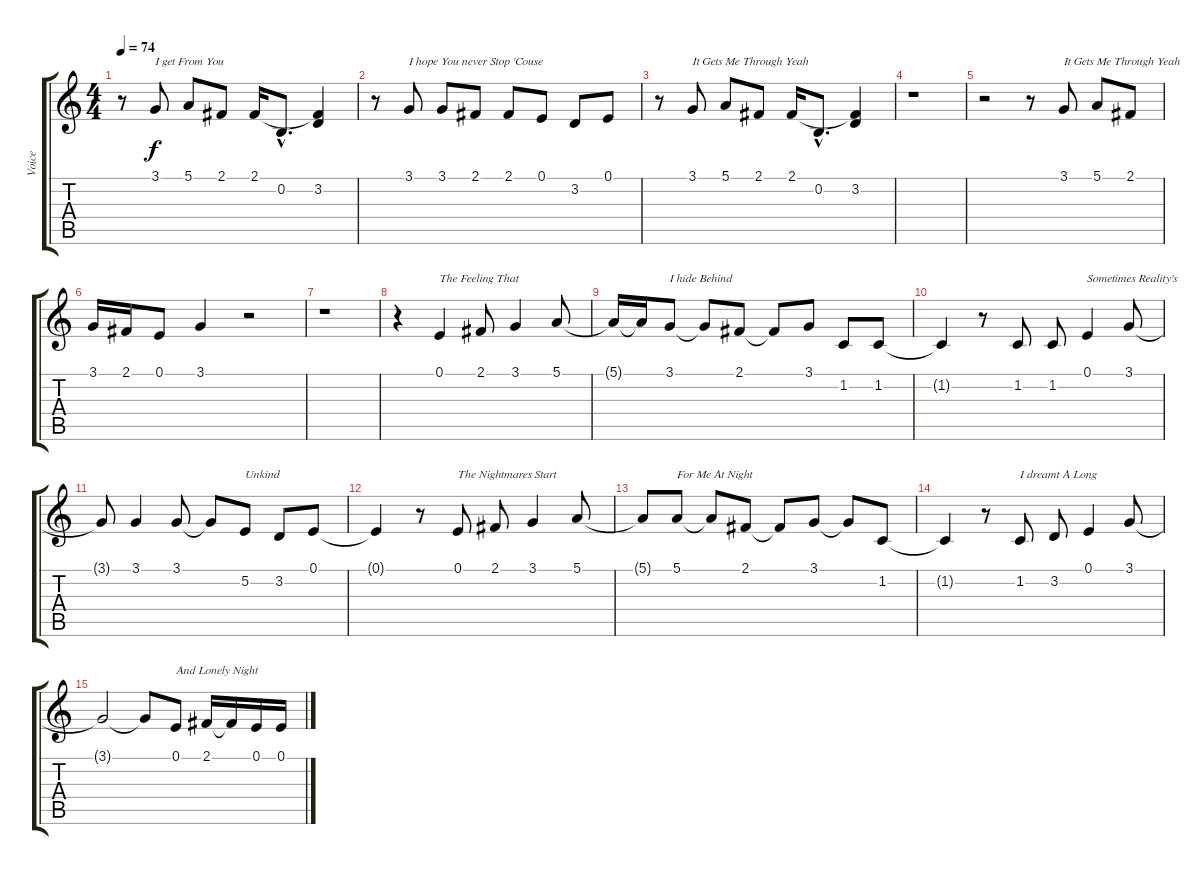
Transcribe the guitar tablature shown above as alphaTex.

\track ("Voice" "Voice") {instrument altosax}
\staff {score tabs}
\tuning (E4 B3 G3 D3 A2 E2) {hide}
\ts (4 4)
\tempo 74
\clef g2
\ks c
r.8{dy f} 3.1.8{txt "I get From You"} 5.1.8 2.1.8 2.1.16 0.2{hac}.8{d} (2.1{t} 3.2).4 |
r.8 3.1.8{txt "I hope You never Stop 'Couse"} 3.1.8 2.1.8 2.1.8 0.1.8 3.2.8 0.1.8 |
r.8 3.1.8{txt "It Gets Me Through Yeah"} 5.1.8 2.1.8 2.1.16 0.2{hac}.8{d} (2.1{t} 3.2).4 |
r.1 |
r.2 r.8 3.1.8{txt "It Gets Me Through Yeah"} 5.1.8 2.1.8 |
3.1.16 2.1.16 0.1.8 3.1.4 r.2 |
r.1 |
r.4 0.1.4{txt "The Feeling That"} 2.1.8 3.1.4 5.1.8 |
5.1{t}.16 5.1{t}.16 3.1.8{txt "I hide Behind"} 3.1{t}.8 2.1.8 2.1{t}.8 3.1.8 1.2.8 1.2.8 |
1.2{t}.4 r.8 1.2.8 1.2.8 0.1.4{txt "Sometimes Reality's"} 3.1.8 |
3.1{t}.8 3.1.4 3.1.8 3.1{t}.8 5.2.8{txt "Unkind"} 3.2.8 0.1.8 |
0.1{t}.4 r.8 0.1.8{txt "The Nightmares Start"} 2.1.8 3.1.4 5.1.8 |
5.1{t}.8 5.1.8{txt "For Me At Night"} 5.1{t}.8 2.1.8 2.1{t}.8 3.1.8 3.1{t}.8 1.2.8 |
1.2{t}.4 r.8 1.2.8{txt "I dreamt A Long"} 3.2.8 0.1.4 3.1.8 |
3.1{t}.2 3.1{t}.8 0.1.8{txt "And Lonely Night"} 2.1.16 2.1{t}.16 0.1.16 0.1.16
